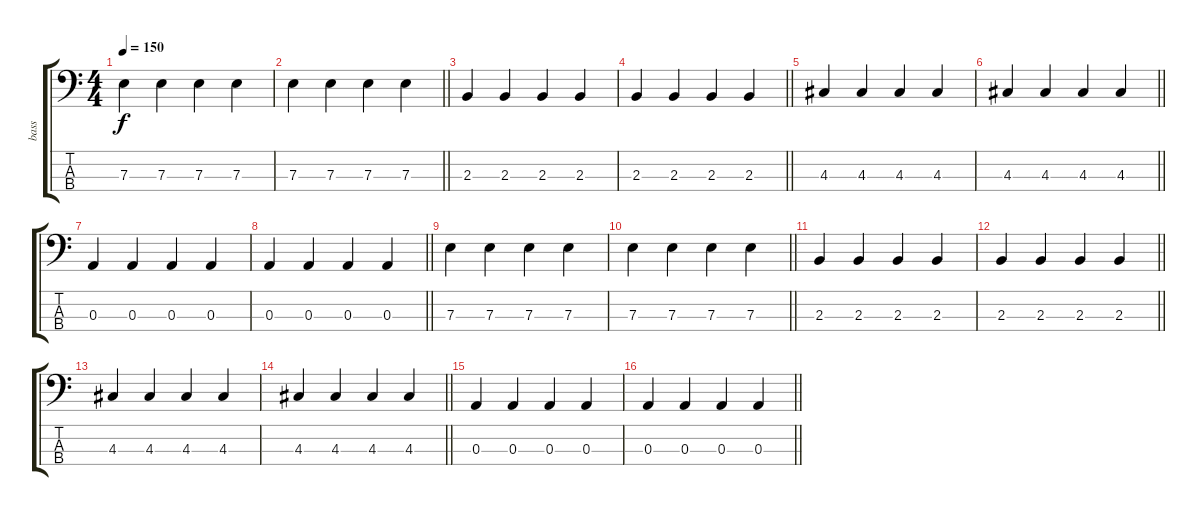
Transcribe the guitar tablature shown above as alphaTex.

\track ("bass" "bass") {instrument electricbassfinger}
\staff {score tabs}
\tuning (G2 D2 A1 E1) {hide}
\ts (4 4)
\tempo 150
\clef f4
\ks c
7.3.4{dy f} 7.3.4 7.3.4 7.3.4 |
\barLineRight lightlight
7.3.4 7.3.4 7.3.4 7.3.4 |
2.3.4 2.3.4 2.3.4 2.3.4 |
\barLineRight lightlight
2.3.4 2.3.4 2.3.4 2.3.4 |
4.3.4 4.3.4 4.3.4 4.3.4 |
\barLineRight lightlight
4.3.4 4.3.4 4.3.4 4.3.4 |
0.3.4 0.3.4 0.3.4 0.3.4 |
\barLineRight lightlight
0.3.4 0.3.4 0.3.4 0.3.4 |
7.3.4 7.3.4 7.3.4 7.3.4 |
\barLineRight lightlight
7.3.4 7.3.4 7.3.4 7.3.4 |
2.3.4 2.3.4 2.3.4 2.3.4 |
\barLineRight lightlight
2.3.4 2.3.4 2.3.4 2.3.4 |
4.3.4 4.3.4 4.3.4 4.3.4 |
\barLineRight lightlight
4.3.4 4.3.4 4.3.4 4.3.4 |
0.3.4 0.3.4 0.3.4 0.3.4 |
\barLineRight lightlight
0.3.4 0.3.4 0.3.4 0.3.4
